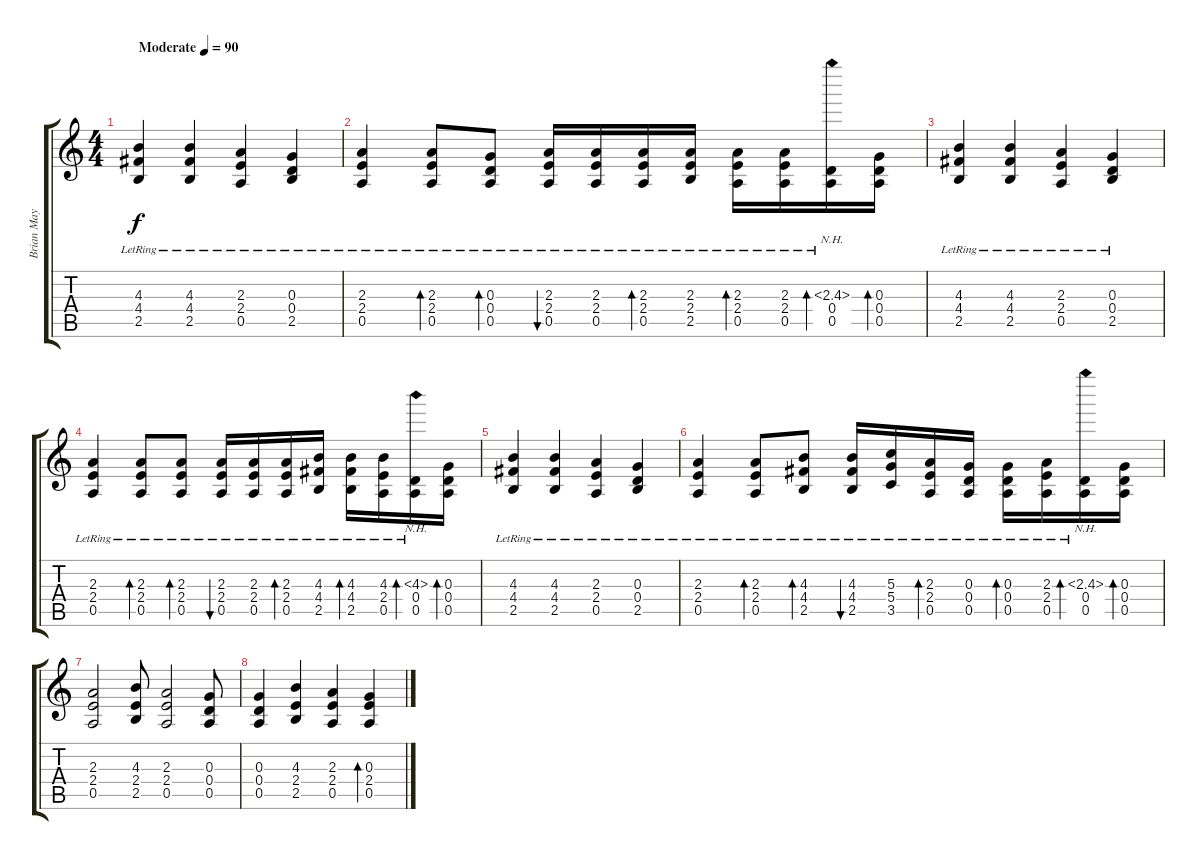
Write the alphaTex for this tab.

\track ("Brian May" "Brian May") {instrument acousticguitarnylon}
\staff {score tabs}
\tuning (E4 B3 G3 D3 A2 E2) {hide}
\ts (4 4)
\tempo (90 "Moderate")
\clef g2
\ks c
(4.3{lr} 4.4{lr} 2.5{lr}).4{dy f instrument acousticguitarnylon} (4.3{lr} 4.4{lr} 2.5{lr}).4 (2.3{lr} 2.4{lr} 0.5{lr}).4 (0.3{lr} 0.4{lr} 2.5{lr}).4 |
(2.3{lr} 2.4{lr} 0.5{lr}).4 (2.3{lr} 2.4{lr} 0.5{lr}).8{bd 60} (0.3{lr} 0.4{lr} 0.5{lr}).8{bd 60} (2.3{lr} 2.4{lr} 0.5{lr}).16{bu 60} (2.3{lr} 2.4{lr} 0.5{lr}).16 (2.3{lr} 2.4{lr} 0.5{lr}).16{bd 60} (2.3{lr} 2.4{lr} 2.5{lr}).16 (2.3{lr} 2.4{lr} 0.5{lr}).16{bd 60} (2.3{lr} 2.4{lr} 0.5{lr}).16 (2.3{nh lr} 0.4{lr} 0.5{lr}).16{bd 60} (0.3 0.4 0.5).16{bd 60} |
(4.3{lr} 4.4{lr} 2.5{lr}).4 (4.3{lr} 4.4{lr} 2.5{lr}).4 (2.3{lr} 2.4{lr} 0.5{lr}).4 (0.3{lr} 0.4{lr} 2.5{lr}).4 |
(2.3{lr} 2.4{lr} 0.5{lr}).4 (2.3{lr} 2.4{lr} 0.5{lr}).8{bd 60} (2.3{lr} 2.4{lr} 0.5{lr}).8{bd 60} (2.3{lr} 2.4{lr} 0.5{lr}).16{bu 60} (2.3{lr} 2.4{lr} 0.5{lr}).16 (2.3{lr} 2.4{lr} 0.5{lr}).16{bd 60} (4.3{lr} 4.4{lr} 2.5{lr}).16 (4.3{lr} 4.4{lr} 2.5{lr}).16{bd 60} (4.3{lr} 2.4{lr} 0.5{lr}).16 (4.3{nh lr} 0.4{lr} 0.5{lr}).16{bd 60} (0.3 0.4 0.5).16{bd 60} |
(4.3{lr} 4.4{lr} 2.5{lr}).4 (4.3{lr} 4.4{lr} 2.5{lr}).4 (2.3{lr} 2.4{lr} 0.5{lr}).4 (0.3{lr} 0.4{lr} 2.5{lr}).4 |
(2.3{lr} 2.4{lr} 0.5{lr}).4 (2.3{lr} 2.4{lr} 0.5{lr}).8{bd 60} (4.3{lr} 4.4{lr} 2.5{lr}).8{bd 60} (4.3{lr} 4.4{lr} 2.5{lr}).16{bu 60} (5.3{lr} 5.4{lr} 3.5{lr}).16 (2.3{lr} 2.4{lr} 0.5{lr}).16{bd 60} (0.3{lr} 0.4{lr} 0.5{lr}).16 (0.3{lr} 0.4{lr} 0.5{lr}).16{bd 60} (2.3{lr} 2.4{lr} 0.5{lr}).16 (2.3{nh lr} 0.4{lr} 0.5{lr}).16{bd 60} (0.3 0.4 0.5).16{bd 60} |
(2.3 2.4 0.5).2 (4.3 2.4 2.5).8 (2.3 2.4 0.5).2 (0.3 0.4 0.5).8 |
(0.3 0.4 0.5).4 (4.3 2.4 2.5).4 (2.3 2.4 0.5).4 (0.3 2.4 0.5).4{bd 60}
